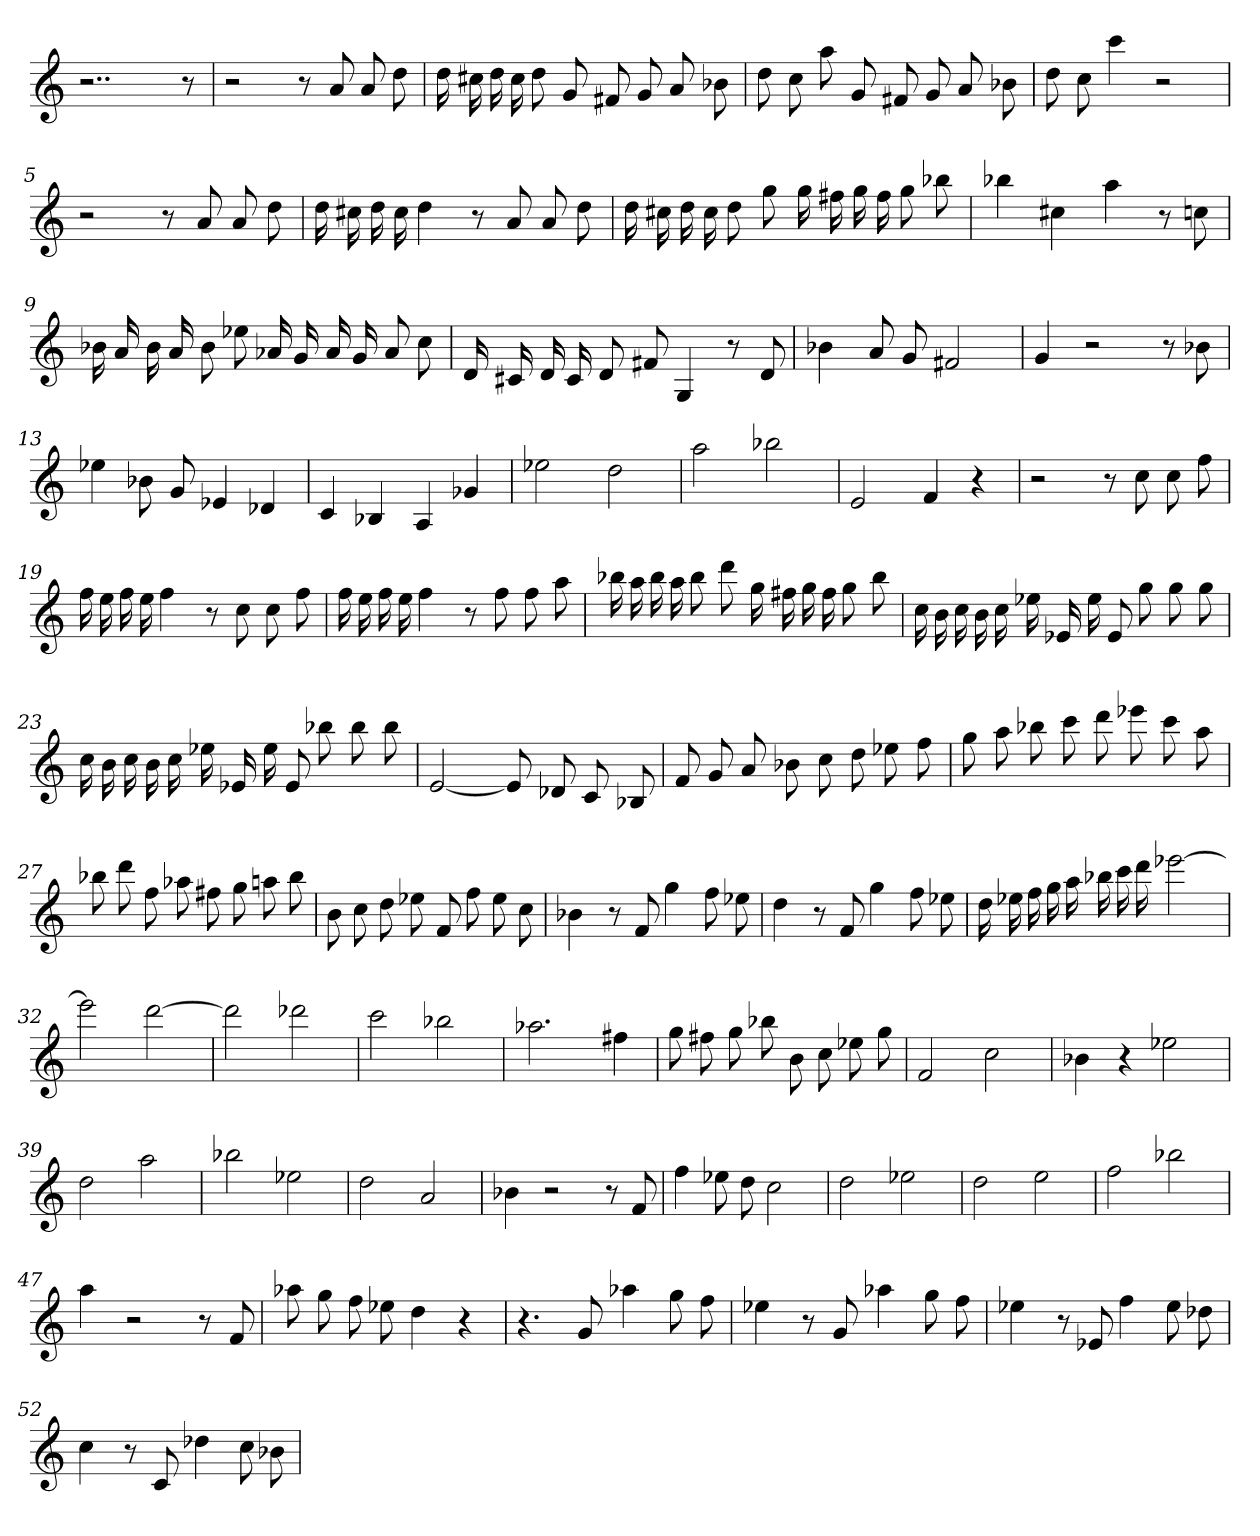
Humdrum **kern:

**kern
*part1
*staff1
=
2..r
8r
=1
2r
8r
8a
8a
8dd
=2
16dd
16cc#X
16dd
16cc#
8dd
8g
8f#X
8g
8a
8b-X
=3
8dd
8cc
8aa
8g
8f#X
8g
8a
8b-X
=4
8dd
8cc
4ccc
2r
=5
2r
8r
8a
8a
8dd
=6
16dd
16cc#X
16dd
16cc#
4dd
8r
8a
8a
8dd
=7
16dd
16cc#X
16dd
16cc#
8dd
8gg
16gg
16ff#X
16gg
16ff#
8gg
8bb-X
=8
4bb-X
4cc#X
4aa
8r
8ccn
=9
16b-X
16a
16b-
16a
8b-
8ee-X
16a-X
16g
16a-
16g
8a-
8cc
=10
16d
16c#X
16d
16c#
8d
8f#X
4G
8r
8d
=11
4b-X
8a
8g
2f#X
=12
4g
2r
8r
8b-X
=13
4ee-X
8b-X
8g
4e-X
4d-X
=14
4c
4B-X
4A
4g-X
=15
2ee-X
2dd
=16
2aa
2bb-X
=17
2e
4f
4r
=18
2r
8r
8cc
8cc
8ff
=19
16ff
16ee
16ff
16ee
4ff
8r
8cc
8cc
8ff
=20
16ff
16ee
16ff
16ee
4ff
8r
8ff
8ff
8aa
=21
16bb-X
16aa
16bb-
16aa
8bb-
8ddd
16gg
16ff#X
16gg
16ff#
8gg
8bb-
=22
16cc
16b
16cc
16b
16cc
16ee-X
16e-X
16ee-
8e-
8gg
8gg
8gg
=23
16cc
16b
16cc
16b
16cc
16ee-X
16e-X
16ee-
8e-
8bb-X
8bb-
8bb-
=24
[2e
8e]
8d-X
8c
8B-X
=25
8f
8g
8a
8b-X
8cc
8dd
8ee-X
8ff
=26
8gg
8aa
8bb-X
8ccc
8ddd
8eee-X
8ccc
8aa
=27
8bb-X
8ddd
8ff
8aa-X
8ff#X
8gg
8aan
8bb-
=28
8b
8cc
8dd
8ee-X
8f
8ff
8ee-
8cc
=29
4b-X
8r
8f
4gg
8ff
8ee-X
=30
4dd
8r
8f
4gg
8ff
8ee-X
=31
16dd
16ee-X
16ff
16gg
16aa
16bb-X
16ccc
16ddd
[2eee-X
=32
2eee-]
[2ddd
=33
2ddd]
2ddd-X
=34
2ccc
2bb-X
=35
2.aa-X
4ff#X
=36
8gg
8ff#X
8gg
8bb-X
8b
8cc
8ee-X
8gg
=37
2f
2cc
=38
4b-X
4r
2ee-X
=39
2dd
2aa
=40
2bb-X
2ee-X
=41
2dd
2a
=42
4b-X
2r
8r
8f
=43
4ff
8ee-X
8dd
2cc
=44
2dd
2ee-X
=45
2dd
2ee
=46
2ff
2bb-X
=47
4aa
2r
8r
8f
=48
8aa-X
8gg
8ff
8ee-X
4dd
4r
=49
4.r
8g
4aa-X
8gg
8ff
=50
4ee-X
8r
8g
4aa-X
8gg
8ff
=51
4ee-X
8r
8e-X
4ff
8ee-
8dd-X
=52
4cc
8r
8c
4dd-X
8cc
8b-X
=
*-
